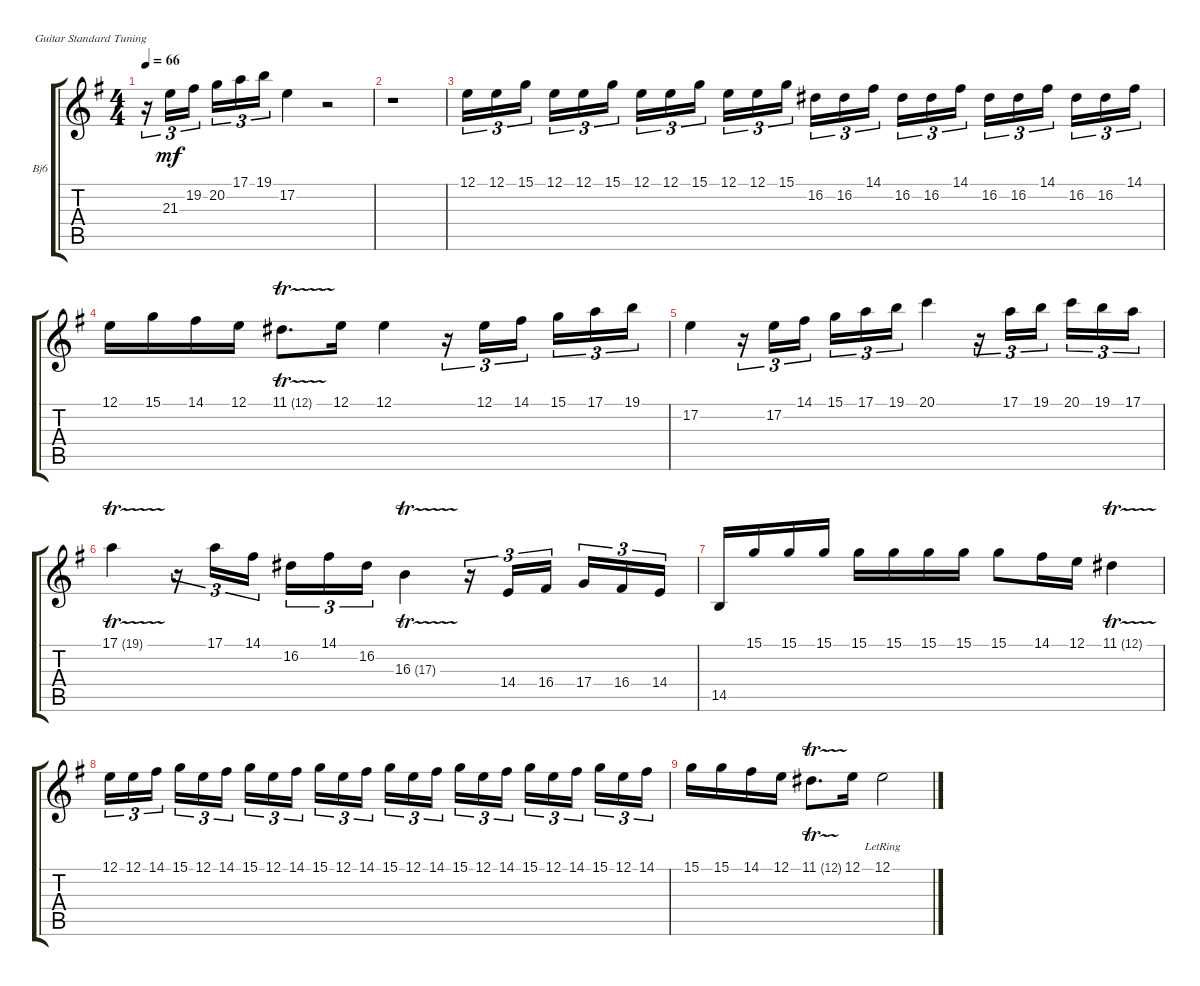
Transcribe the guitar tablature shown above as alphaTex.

\bracketExtendMode groupsimilarinstruments
\firstSystemTrackNameOrientation horizontal
\otherSystemsTrackNameOrientation horizontal
\track ("Guitare" "Bj6") {instrument banjo}
\staff {score tabs}
\tuning (E4 B3 G3 D3 A2 E2)
\ts (4 4)
\tempo 66
\clef g2
\ks eminor
r.16{tu (3 2) dy mf} 21.3.16{tu (3 2)} 19.2.16{tu (3 2)} 20.2.16{tu (3 2)} 17.1.16{tu (3 2)} 19.1.16{tu (3 2)} 17.2.4 r.2 |
r.1 |
12.1.16{tu (3 2)} 12.1.16{tu (3 2)} 15.1.16{tu (3 2)} 12.1.16{tu (3 2)} 12.1.16{tu (3 2)} 15.1.16{tu (3 2)} 12.1.16{tu (3 2)} 12.1.16{tu (3 2)} 15.1.16{tu (3 2)} 12.1.16{tu (3 2)} 12.1.16{tu (3 2)} 15.1.16{tu (3 2)} 16.2.16{tu (3 2)} 16.2.16{tu (3 2)} 14.1.16{tu (3 2)} 16.2.16{tu (3 2)} 16.2.16{tu (3 2)} 14.1.16{tu (3 2)} 16.2.16{tu (3 2)} 16.2.16{tu (3 2)} 14.1.16{tu (3 2)} 16.2.16{tu (3 2)} 16.2.16{tu (3 2)} 14.1.16{tu (3 2)} |
12.1.16 15.1.16 14.1.16 12.1.16 11.1{tr (12 16)}.8{d} 12.1.16 12.1.4 r.16{tu (3 2)} 12.1.16{tu (3 2)} 14.1.16{tu (3 2)} 15.1.16{tu (3 2)} 17.1.16{tu (3 2)} 19.1.16{tu (3 2)} |
17.2.4 r.16{tu (3 2)} 17.2.16{tu (3 2)} 14.1.16{tu (3 2)} 15.1.16{tu (3 2)} 17.1.16{tu (3 2)} 19.1.16{tu (3 2)} 20.1.4 r.16{tu (3 2)} 17.1.16{tu (3 2)} 19.1.16{tu (3 2)} 20.1.16{tu (3 2)} 19.1.16{tu (3 2)} 17.1.16{tu (3 2)} |
17.1{tr (19 16)}.4 r.16{tu (3 2)} 17.1.16{tu (3 2)} 14.1.16{tu (3 2)} 16.2.16{tu (3 2)} 14.1.16{tu (3 2)} 16.2.16{tu (3 2)} 16.3{tr (17 16)}.4 r.16{tu (3 2)} 14.4.16{tu (3 2)} 16.4.16{tu (3 2)} 17.4.16{tu (3 2)} 16.4.16{tu (3 2)} 14.4.16{tu (3 2)} |
14.5.16 15.1.16 15.1.16 15.1.16 15.1.16 15.1.16 15.1.16 15.1.16 15.1.8 14.1.16 12.1.16 11.1{tr (12 16)}.4 |
12.1.16{tu (3 2)} 12.1.16{tu (3 2)} 14.1.16{tu (3 2)} 15.1.16{tu (3 2)} 12.1.16{tu (3 2)} 14.1.16{tu (3 2)} 15.1.16{tu (3 2)} 12.1.16{tu (3 2)} 14.1.16{tu (3 2)} 15.1.16{tu (3 2)} 12.1.16{tu (3 2)} 14.1.16{tu (3 2)} 15.1.16{tu (3 2)} 12.1.16{tu (3 2)} 14.1.16{tu (3 2)} 15.1.16{tu (3 2)} 12.1.16{tu (3 2)} 14.1.16{tu (3 2)} 15.1.16{tu (3 2)} 12.1.16{tu (3 2)} 14.1.16{tu (3 2)} 15.1.16{tu (3 2)} 12.1.16{tu (3 2)} 14.1.16{tu (3 2)} |
15.1.16 15.1.16 14.1.16 12.1.16 11.1{tr (12 16)}.8{d} 12.1.16 12.1{lr}.2
